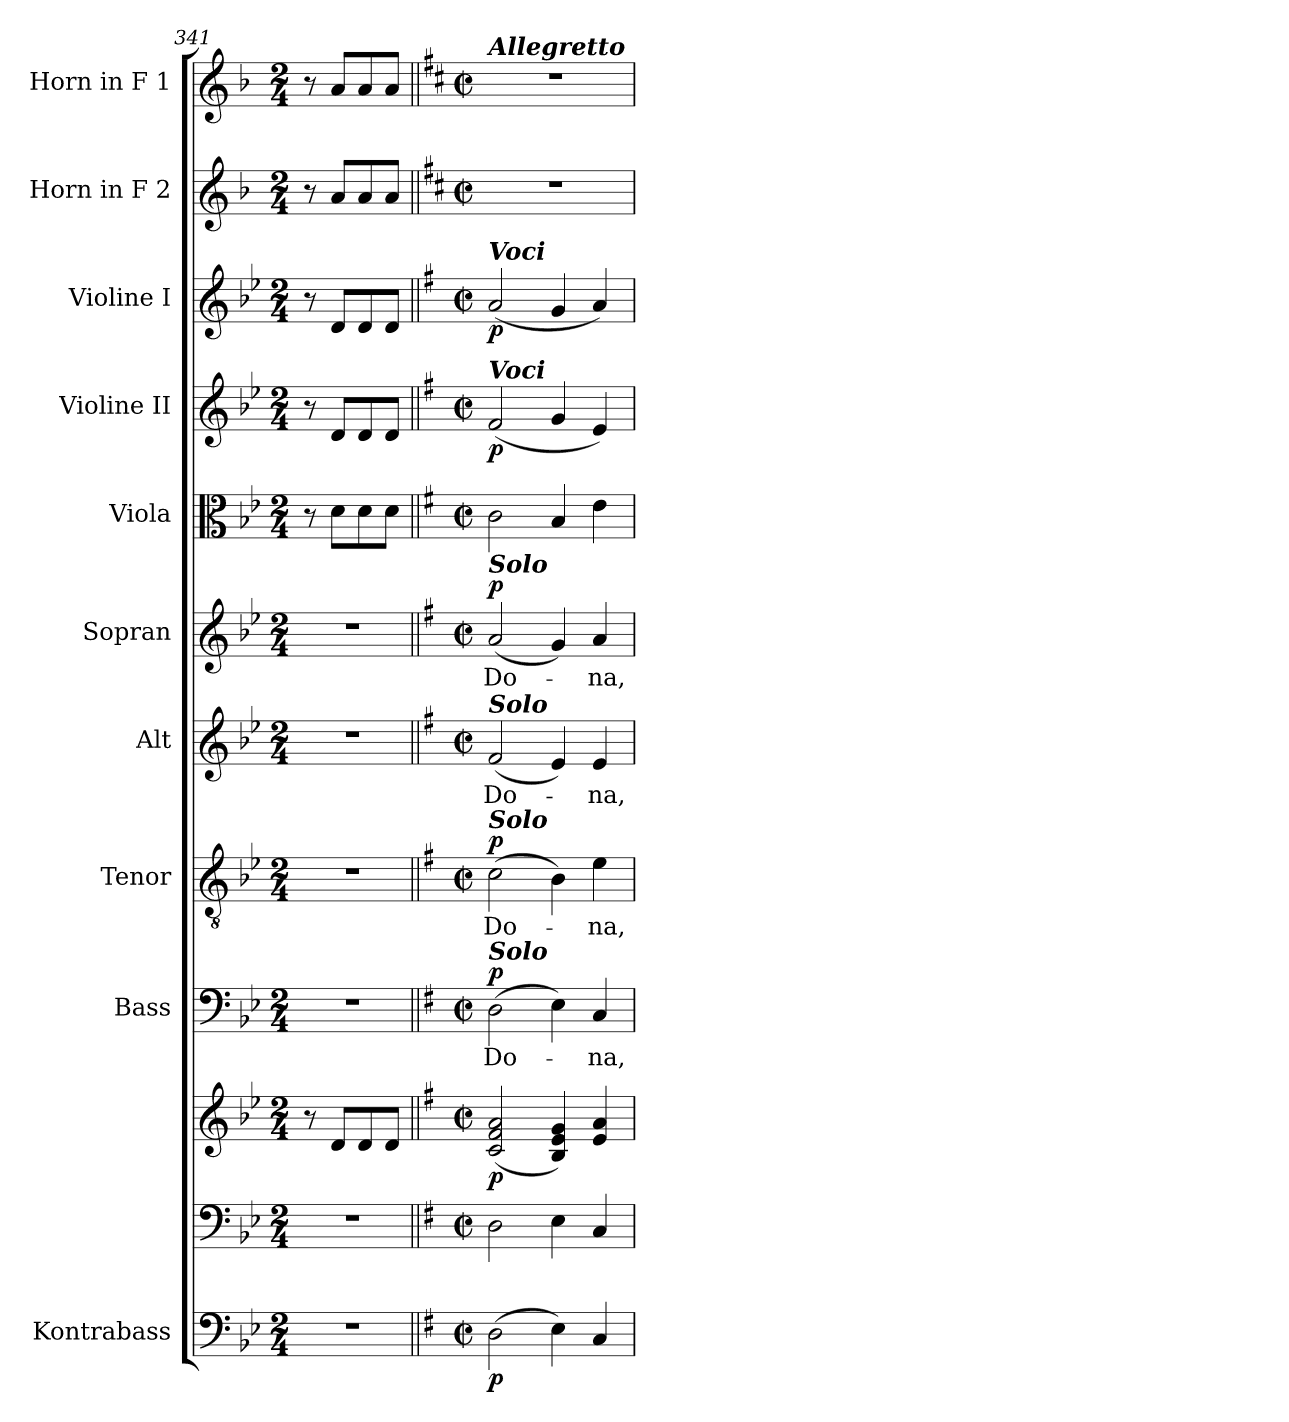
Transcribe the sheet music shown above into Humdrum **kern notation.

**kern	**dynam	**kern	**kern	**dynam	**kern	**text	**dynam	**kern	**text	**dynam	**kern	**text	**kern	**text	**dynam	**kern	**kern	**dynam	**kern	**dynam	**kern	**kern
*part11	*part11	*part10	*part10	*part10	*part9	*part9	*part9	*part8	*part8	*part8	*part7	*part7	*part6	*part6	*part6	*part5	*part4	*part4	*part3	*part3	*part2	*part1
*staff12	*staff12	*staff11	*staff10	*staff10/11	*staff9	*staff9	*staff9	*staff8	*staff8	*staff8	*staff7	*staff7	*staff6	*staff6	*staff6	*staff5	*staff4	*staff4	*staff3	*staff3	*staff2	*staff1
*I"Kontrabass	*	*	*	*	*I"Bass	*	*	*I"Tenor	*	*	*I"Alt	*	*I"Sopran	*	*	*I"Viola	*I"Violine II	*	*I"Violine I	*	*I"Horn in F 2	*I"Horn in F 1
*I'Kb.	*	*	*	*	*I'B.	*	*	*I'T.	*	*	*I'A.	*	*I'S.	*	*	*I'Vla.	*I'Vl. II	*	*I'Vl. I	*	*	*
*clefF4	*	*clefF4	*clefG2	*	*clefF4	*	*	*clefGv2	*	*	*clefG2	*	*clefG2	*	*	*clefC3	*clefG2	*	*clefG2	*	*clefG2	*clefG2
*ITrd7c12	*	*	*	*	*	*	*	*	*	*	*	*	*	*	*	*	*	*	*	*	*ITrd4c7	*ITrd4c7
*k[b-e-]	*	*k[b-e-]	*k[b-e-]	*	*k[b-e-]	*	*	*k[b-e-]	*	*	*k[b-e-]	*	*k[b-e-]	*	*	*k[b-e-]	*k[b-e-]	*	*k[b-e-]	*	*k[b-e-]	*k[b-e-]
*B-:	*	*B-:	*B-:	*	*B-:	*	*	*B-:	*	*	*B-:	*	*B-:	*	*	*B-:	*B-:	*	*B-:	*	*B-:	*B-:
*M2/4	*	*M2/4	*M2/4	*	*M2/4	*	*	*M2/4	*	*	*M2/4	*	*M2/4	*	*	*M2/4	*M2/4	*	*M2/4	*	*M2/4	*M2/4
=341	=341	=341	=341	=341	=341	=341	=341	=341	=341	=341	=341	=341	=341	=341	=341	=341	=341	=341	=341	=341	=341	=341
2r	.	2r	8r	.	2r	.	.	2r	.	.	2r	.	2r	.	.	8r	8r	.	8r	.	8r	8r
.	.	.	8d/L	.	.	.	.	.	.	.	.	.	.	.	.	8d\L	8d/L	.	8d/L	.	8d/L	8d/L
.	.	.	8d/	.	.	.	.	.	.	.	.	.	.	.	.	8d\	8d/	.	8d/	.	8d/	8d/
.	.	.	8d/J	.	.	.	.	.	.	.	.	.	.	.	.	8d\J	8d/J	.	8d/J	.	8d/J	8d/J
=342||	=342||	=342||	=342||	=342||	=342||	=342||	=342||	=342||	=342||	=342||	=342||	=342||	=342||	=342||	=342||	=342||	=342||	=342||	=342||	=342||	=342||	=342||
*k[f#]	*	*k[f#]	*k[f#]	*	*k[f#]	*	*	*k[f#]	*	*	*k[f#]	*	*k[f#]	*	*	*k[f#]	*k[f#]	*	*k[f#]	*	*k[f#]	*k[f#]
*G:	*	*G:	*G:	*	*G:	*	*	*G:	*	*	*G:	*	*G:	*	*	*G:	*G:	*	*G:	*	*G:	*G:
*M2/2	*	*M2/2	*M2/2	*	*M2/2	*	*	*M2/2	*	*	*M2/2	*	*M2/2	*	*	*M2/2	*M2/2	*	*M2/2	*	*M2/2	*M2/2
*met(c|)	*	*met(c|)	*met(c|)	*	*met(c|)	*	*	*met(c|)	*	*	*met(c|)	*	*met(c|)	*	*	*met(c|)	*met(c|)	*	*met(c|)	*	*met(c|)	*met(c|)
!	!	!	!	!	!	!	!	!	!	!	!	!	!	!	!	!	!	!	!	!	!	!LO:TX:a:Bi:t=Allegretto
!	!	!	!	!	!	!	!	!	!	!	!	!	!	!	!	!	!	!	!LO:TX:a:Bi:t=Voci	!	!	!
!	!	!	!	!	!	!	!	!	!	!	!	!	!	!	!	!	!LO:TX:a:Bi:t=Voci	!	!	!	!	!
!	!	!	!	!	!	!	!	!	!	!	!	!	!LO:TX:a:Bi:t=Solo	!	!	!	!	!	!	!	!	!
!	!	!	!	!	!	!	!	!	!	!	!LO:TX:a:Bi:t=Solo	!	!	!	!	!	!	!	!	!	!	!
!	!	!	!	!	!	!	!	!LO:TX:a:Bi:t=Solo	!	!	!	!	!	!	!	!	!	!	!	!	!	!
!	!	!	!	!	!LO:TX:a:Bi:t=Solo	!	!	!	!	!	!	!	!	!	!	!	!	!	!	!	!	!
!	!LO:DY:b	!	!	!LO:DY:b	!	!LO:LY:b	!LO:DY:a	!	!LO:LY:b	!LO:DY:a	!	!LO:LY:b	!	!LO:LY:b	!LO:DY:a	!	!	!LO:DY:b	!	!LO:DY:b	!	!
(>2DD\	p	2D\	(<2c/ 2f#/ 2a/	p	(>2D\	Do-	p	(>2c\	Do-	p	(<2f#/	Do-	(<2a/	Do-	p	2c\	(<2f#/	p	(<2a/	p	1r	1r
4EE\)	.	4E\	4B/ 4e/ 4g/)	.	4E\)	.	.	4B\)	.	.	4e/)	.	4g/)	.	.	4B/	4g/	.	4g/	.	.	.
!	!	!	!	!	!	!LO:LY:b	!	!	!LO:LY:b	!	!	!LO:LY:b	!	!LO:LY:b	!	!	!	!	!	!	!	!
4CC/	.	4C/	4e/ 4a/	.	4C/	-na,	.	4e\	-na,	.	4e/	-na,	4a/	-na,	.	4e\	4e/)	.	4a/)	.	.	.
=	=	=	=	=	=	=	=	=	=	=	=	=	=	=	=	=	=	=	=	=	=	=
*-	*-	*-	*-	*-	*-	*-	*-	*-	*-	*-	*-	*-	*-	*-	*-	*-	*-	*-	*-	*-	*-	*-
